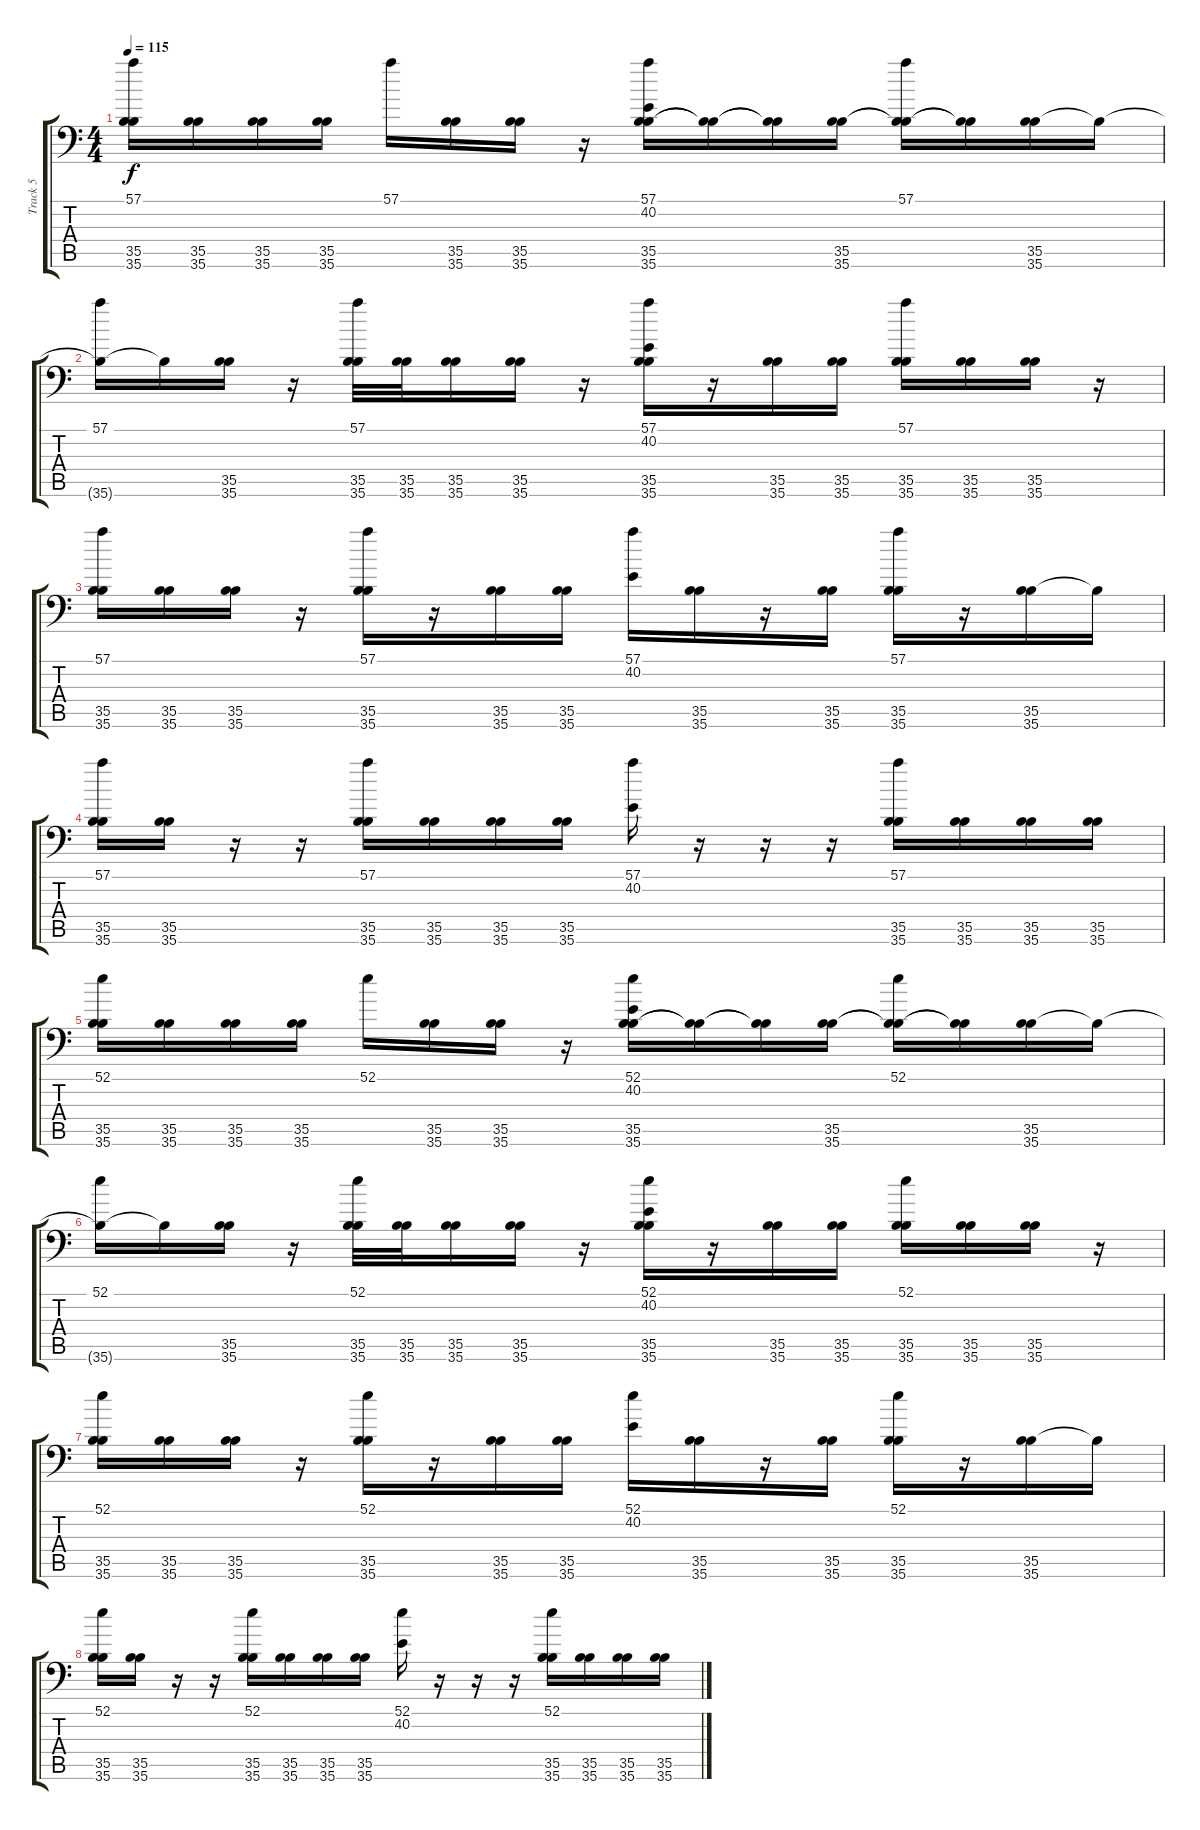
\track ("Track 5" "Track 5") {instrument acousticgrandpiano}
\staff {score tabs}
\tuning (C-1 C-1 C-1 C-1 C-1 C-1) {hide}
\ts (4 4)
\tempo 115
\clef f4
\ks c
(57.1 35.5 35.6).16{dy f} (35.5 35.6).16 (35.5 35.6).16 (35.5 35.6).16 57.1.16 (35.5 35.6).16 (35.5 35.6).16 r.16 (57.1 40.2 35.5 35.6).16 (35.5{t} 35.6{t}).16 (35.5{t} 35.6{t}).16 (35.5 35.6).16 (57.1 35.5{t} 35.6{t}).16 (35.5{t} 35.6{t}).16 (35.5 35.6).16 35.6{t}.16 |
(57.1 35.6{t}).16 35.6{t}.16 (35.5 35.6).16 r.16 (57.1 35.5 35.6).32 (35.5 35.6).32 (35.5 35.6).16 (35.5 35.6).16 r.16 (57.1 40.2 35.5 35.6).16 r.16 (35.5 35.6).16 (35.5 35.6).16 (57.1 35.5 35.6).16 (35.5 35.6).16 (35.5 35.6).16 r.16 |
(57.1 35.5 35.6).16 (35.5 35.6).16 (35.5 35.6).16 r.16 (57.1 35.5 35.6).16 r.16 (35.5 35.6).16 (35.5 35.6).16 (57.1 40.2).16 (35.5 35.6).16 r.16 (35.5 35.6).16 (57.1 35.5 35.6).16 r.16 (35.5 35.6).16 35.6{t}.16 |
(57.1 35.5 35.6).16 (35.5 35.6).16 r.16 r.16 (57.1 35.5 35.6).16 (35.5 35.6).16 (35.5 35.6).16 (35.5 35.6).16 (57.1 40.2).16 r.16 r.16 r.16 (57.1 35.5 35.6).16 (35.5 35.6).16 (35.5 35.6).16 (35.5 35.6).16 |
(52.1 35.5 35.6).16 (35.5 35.6).16 (35.5 35.6).16 (35.5 35.6).16 52.1.16 (35.5 35.6).16 (35.5 35.6).16 r.16 (52.1 40.2 35.5 35.6).16 (35.5{t} 35.6{t}).16 (35.5{t} 35.6{t}).16 (35.5 35.6).16 (52.1 35.5{t} 35.6{t}).16 (35.5{t} 35.6{t}).16 (35.5 35.6).16 35.6{t}.16 |
(52.1 35.6{t}).16 35.6{t}.16 (35.5 35.6).16 r.16 (52.1 35.5 35.6).32 (35.5 35.6).32 (35.5 35.6).16 (35.5 35.6).16 r.16 (52.1 40.2 35.5 35.6).16 r.16 (35.5 35.6).16 (35.5 35.6).16 (52.1 35.5 35.6).16 (35.5 35.6).16 (35.5 35.6).16 r.16 |
(52.1 35.5 35.6).16 (35.5 35.6).16 (35.5 35.6).16 r.16 (52.1 35.5 35.6).16 r.16 (35.5 35.6).16 (35.5 35.6).16 (52.1 40.2).16 (35.5 35.6).16 r.16 (35.5 35.6).16 (52.1 35.5 35.6).16 r.16 (35.5 35.6).16 35.6{t}.16 |
(52.1 35.5 35.6).16 (35.5 35.6).16 r.16 r.16 (52.1 35.5 35.6).16 (35.5 35.6).16 (35.5 35.6).16 (35.5 35.6).16 (52.1 40.2).16 r.16 r.16 r.16 (52.1 35.5 35.6).16 (35.5 35.6).16 (35.5 35.6).16 (35.5 35.6).16
